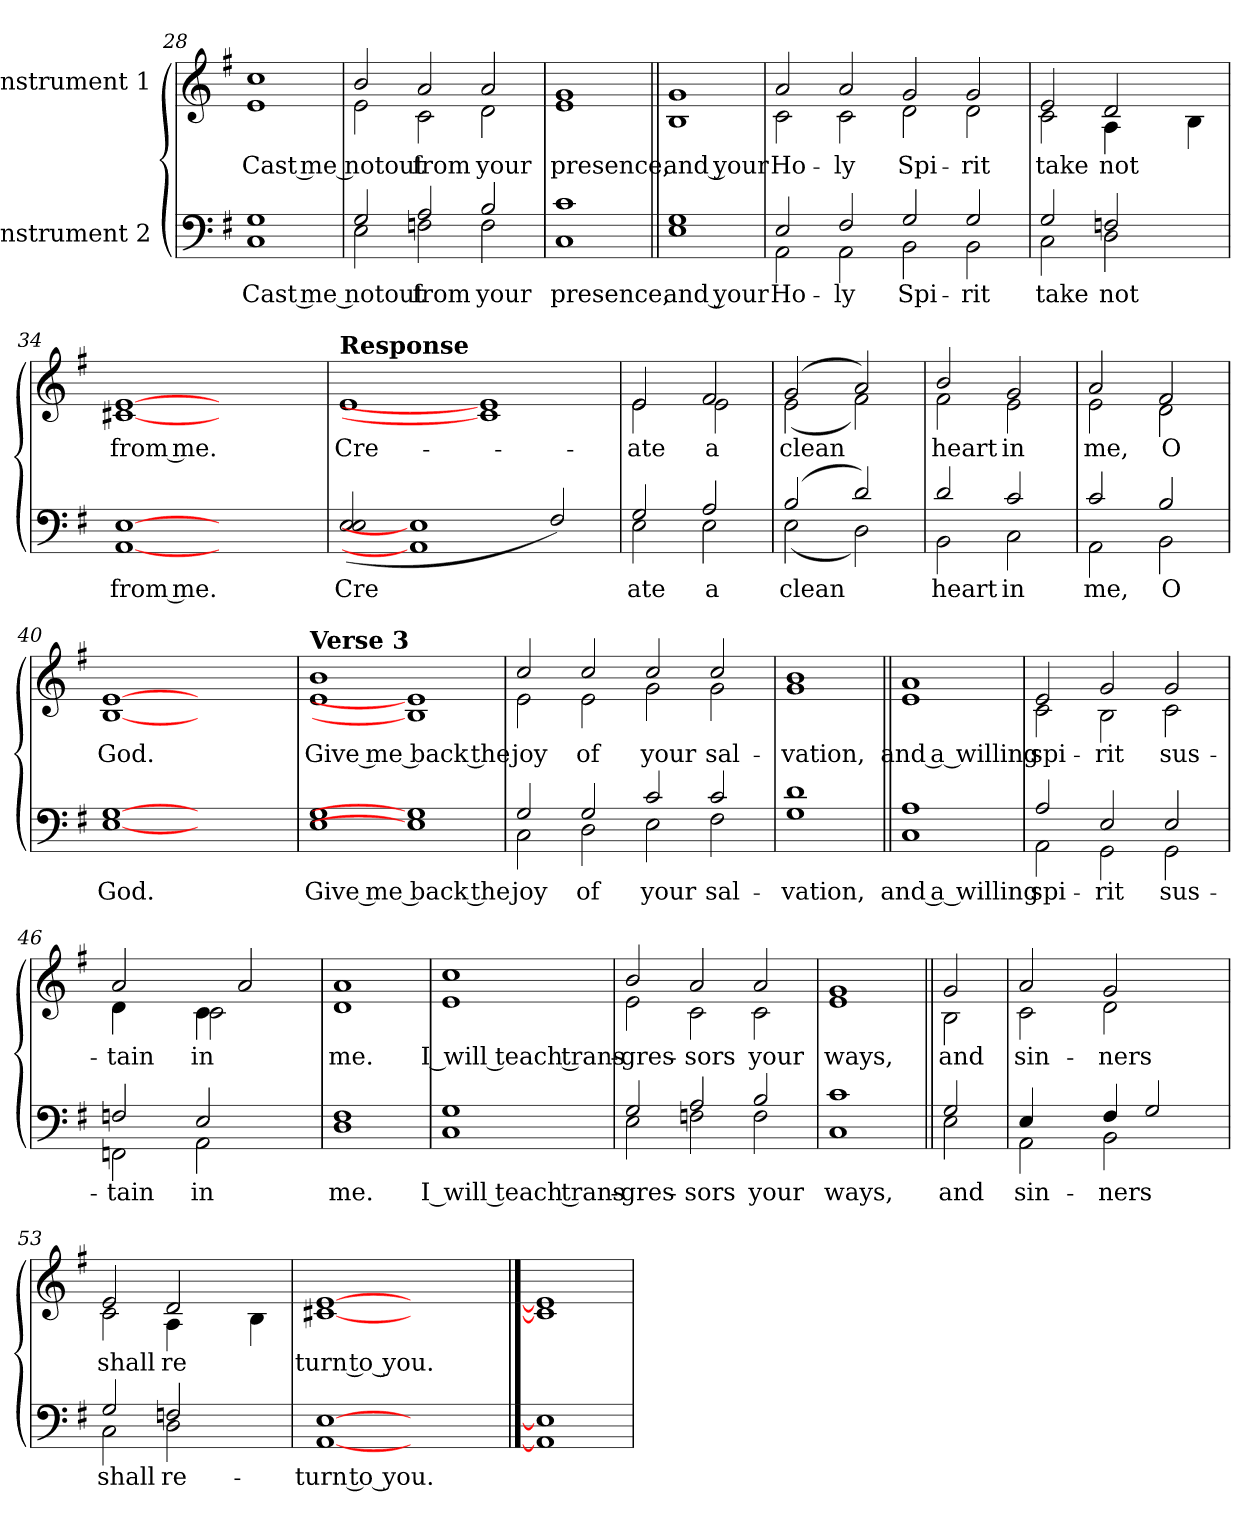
**kern	**text	**kern	**text
*part2	*part2	*part1	*part1
*staff2	*staff2	*staff1	*staff1
*I"Instrument 2	*	*I"Instrument 1	*
*clefF4	*	*clefG2	*
*k[f#]	*	*k[f#]	*
*G:	*	*G:	*
=28	=28	=28	=28
!	!LO:LY:a:cj	!	!LO:LY:b:cj
1G 1C	Cast me notout	1cc 1e	Cast me notout
=29	=29	=29	=29
*^	*	*	*
!	!	!LO:LY:a:cj	!	!LO:LY:b:cj
*	*	*	*^	*
2G/	2E\	.	2b/	2e\	.
!	!	!LO:LY:a:cj	!	!	!LO:LY:b:cj
2A/	2Fn\	from	2a/	2c\	from
!	!	!LO:LY:a:cj	!	!	!LO:LY:b:cj
2B/	2F\	your	2a/	2d\	your
=30	=30	=30	=30	=30	=30
!	!	!LO:LY:a:cj	!	!	!LO:LY:b:cj
*v	*v	*	*	*	*
*	*	*v	*v	*
1c 1C	presence,	1g 1e	presence,
=31||	=31||	=31||	=31||
!	!LO:LY:a:cj	!	!LO:LY:b:cj
1G 1E	and your	1B 1g	and your
=32	=32	=32	=32
*^	*	*	*
!	!	!LO:LY:a:cj	!	!LO:LY:b:cj
*	*	*	*^	*
2E/	2AA\	Ho-	2a/	2c\	Ho-
!	!	!LO:LY:a:cj	!	!	!LO:LY:b:cj
2F#/	2AA\	-ly	2a/	2c\	-ly
!	!	!LO:LY:a:cj	!	!	!LO:LY:b:cj
2G/	2BB\	Spi-	2g/	2d\	Spi-
!	!	!LO:LY:a:cj	!	!	!LO:LY:b:cj
2G/	2BB\	-rit	2g/	2d\	-rit
=33	=33	=33	=33	=33	=33
!	!	!LO:LY:a:cj	!	!	!LO:LY:b:cj
2G/	2C\	take	2e/	2c\	take
!	!	!LO:LY:a:cj	!	!	!LO:LY:b:cj
2Fn/	2D\	not	2d/	4A\	not
.	.	.	.	2ryy	.
!	!	!	!	!	!LO:LY:b:cj
4ryy	4ryy	.	4B\	.	.
*	*	*	*v	*v	*
=34	=34	=34	=34	=34
!	!	!LO:LY:a:cj	!	!LO:LY:b:cj
*v	*v	*	*	*
[1E [1AA	from me.	[1e [1c#X	from me.
1ryy	.	1ryy	.
!!LO:LB:g=z
=35!	=35!	=35!	=35!
!	!	!LO:TX:a:B:t=Response	!
!	!LO:LY:a:cj	!	!LO:LY:b:cj
(>2E/ 2E/	Cre-	1e	Cre-
1E] 1AA]	.	.	.
.	.	1e] 1c#]	.
!	!LO:LY:a:cj	!	!
2F#/)	--	.	.
=36	=36	=36	=36
*^	*	*	*
!	!	!LO:LY:a:cj	!	!LO:LY:b:cj
*	*	*	*^	*
2G/	2E\	-ate	2e/	2e\	-ate
!	!	!LO:LY:a:cj	!	!	!LO:LY:b:cj
2A/	2E\	a	2f#/	2e\	a
=37	=37	=37	=37	=37	=37
!	!	!LO:LY:a:cj	!	!	!LO:LY:b:cj
(>2B/	(<2E\	clean	(>2g/	(<2e\	clean
!	!	!LO:LY:a:cj	!	!	!LO:LY:b:cj
2d/)	2D\)	.	2a/)	2f#\)	.
=38	=38	=38	=38	=38	=38
!	!	!LO:LY:a:cj	!	!	!LO:LY:b:cj
2d/	2BB\	heart	2b/	2f#\	heart
!	!	!LO:LY:a:cj	!	!	!LO:LY:b:cj
2c/	2C\	in	2g/	2e\	in
=39	=39	=39	=39	=39	=39
!	!	!LO:LY:a:cj	!	!	!LO:LY:b:cj
2c/	2AA\	me,	2a/	2e\	me,
!	!	!LO:LY:a:cj	!	!	!LO:LY:b:cj
2B/	2BB\	O	2f#/	2d\	O
=40	=40	=40	=40	=40	=40
!	!	!LO:LY:a:cj	!	!	!LO:LY:b:cj
*v	*v	*	*	*	*
*	*	*v	*v	*
[1G [1E	God.	[1e [1B	God.
1ryy	.	1ryy	.
!!LO:LB:g=z
=41!	=41!	=41!	=41!
!	!	!LO:TX:a:B:t=Verse 3	!
!	!LO:LY:a:cj	!	!LO:LY:b:cj
1G 1E	Give me back the	1b 1e	Give me back the
1G] 1E]	.	1e] 1B]	.
=42	=42	=42	=42
*^	*	*	*
!	!	!LO:LY:a:cj	!	!LO:LY:b:cj
*	*	*	*^	*
2G/	2C\	joy	2cc/	2e\	joy
!	!	!LO:LY:a:cj	!	!	!LO:LY:b:cj
2G/	2D\	of	2cc/	2e\	of
!	!	!LO:LY:a:cj	!	!	!LO:LY:b:cj
2c/	2E\	your	2cc/	2g\	your
!	!	!LO:LY:a:cj	!	!	!LO:LY:b:cj
2c/	2F#\	sal-	2cc/	2g\	sal-
=43	=43	=43	=43	=43	=43
!	!	!LO:LY:a:cj	!	!	!LO:LY:b:cj
*v	*v	*	*	*	*
*	*	*v	*v	*
1d 1G	-vation,	1b 1g	-vation,
=44||	=44||	=44||	=44||
!	!LO:LY:a:cj	!	!LO:LY:b:cj
1A 1C	and a willing	1a 1e	and a willing
=45	=45	=45	=45
*^	*	*	*
!	!	!LO:LY:a:cj	!	!LO:LY:b:cj
*	*	*	*^	*
2A/	2AA\	spi-	2e/	2c\	spi-
!	!	!LO:LY:a:cj	!	!	!LO:LY:b:cj
2E/	2GG\	-rit	2g/	2B\	-rit
!	!	!LO:LY:a:cj	!	!	!LO:LY:b:cj
2E/	2GG\	sus-	2g/	2c\	sus-
=46	=46	=46	=46	=46	=46
!	!	!LO:LY:a:cj	!	!	!LO:LY:b:cj
2Fn/	2FFn\	-tain	2a/	4d\	-tain
.	.	.	.	4ryy	.
!	!	!LO:LY:a:cj	!	!	!LO:LY:b:cj
!	!	!	!	!	!LO:LY:b:cj
2E/	2AA\	in	4c\	2c\	in
.	.	.	2a/	.	.
4ryy	4ryy	.	.	4ryy	.
=47	=47	=47	=47	=47	=47
!	!	!LO:LY:a:cj	!	!	!LO:LY:b:cj
*v	*v	*	*	*	*
*	*	*v	*v	*
1F# 1D	me.	1a 1d	me.
!!LO:PB:g=z
=48	=48	=48	=48
!	!LO:LY:a:cj	!	!LO:LY:b:cj
1G 1C	I will teach trans-	1cc 1e	I will teach trans-
=49	=49	=49	=49
*^	*	*	*
!	!	!LO:LY:a:cj	!	!LO:LY:b:cj
*	*	*	*^	*
2G/	2E\	-gres-	2b/	2e\	-gres-
!	!	!LO:LY:a:cj	!	!	!LO:LY:b:cj
2A/	2Fn\	-sors	2a/	2c\	-sors
!	!	!LO:LY:a:cj	!	!	!LO:LY:b:cj
2B/	2F\	your	2a/	2c\	your
=50	=50	=50	=50	=50	=50
!	!	!LO:LY:a:cj	!	!	!LO:LY:b:cj
*v	*v	*	*	*	*
*	*	*v	*v	*
1c 1C	ways,	1g 1e	ways,
=51||	=51||	=51||	=51||
*^	*	*	*
!	!	!LO:LY:a:cj	!	!LO:LY:b:cj
*	*	*	*^	*
2G/	2E\	and	2g/	2B\	and
=52	=52	=52	=52	=52	=52
!	!	!LO:LY:a:cj	!	!	!LO:LY:b:cj
2AA\	4E/	sin-	2a/	2c\	sin-
.	4ryy	.	.	.	.
!	!	!LO:LY:a:cj	!	!	!
!	!	!LO:LY:a:cj	!	!	!LO:LY:b:cj
4F#/	2BB\	-ners	2g/	2d\	-ners
2G/	.	.	.	.	.
.	4ryy	.	4ryy	4ryy	.
=53	=53	=53	=53	=53	=53
!	!	!LO:LY:a:cj	!	!	!LO:LY:b:cj
2G/	2C\	shall	2e/	2c\	shall
!	!	!LO:LY:a:cj	!	!	!LO:LY:b:cj
2Fn/	2D\	re-	2d/	4A\	re-
.	.	.	.	2ryy	.
!	!	!	!	!	!LO:LY:b:cj
4ryy	4ryy	.	4B\	.	--
*	*	*	*v	*v	*
=54	=54	=54	=54	=54
!	!	!LO:LY:a:cj	!	!LO:LY:b:cj
*v	*v	*	*	*
[1E [1AA	-turn to you.	[1e [1c#X	-turn to you.
1ryy	.	1ryy	.
==55	==55	==55	==55
1E] 1AA]	.	1e] 1c#]	.
=	=	=	=
*-	*-	*-	*-
